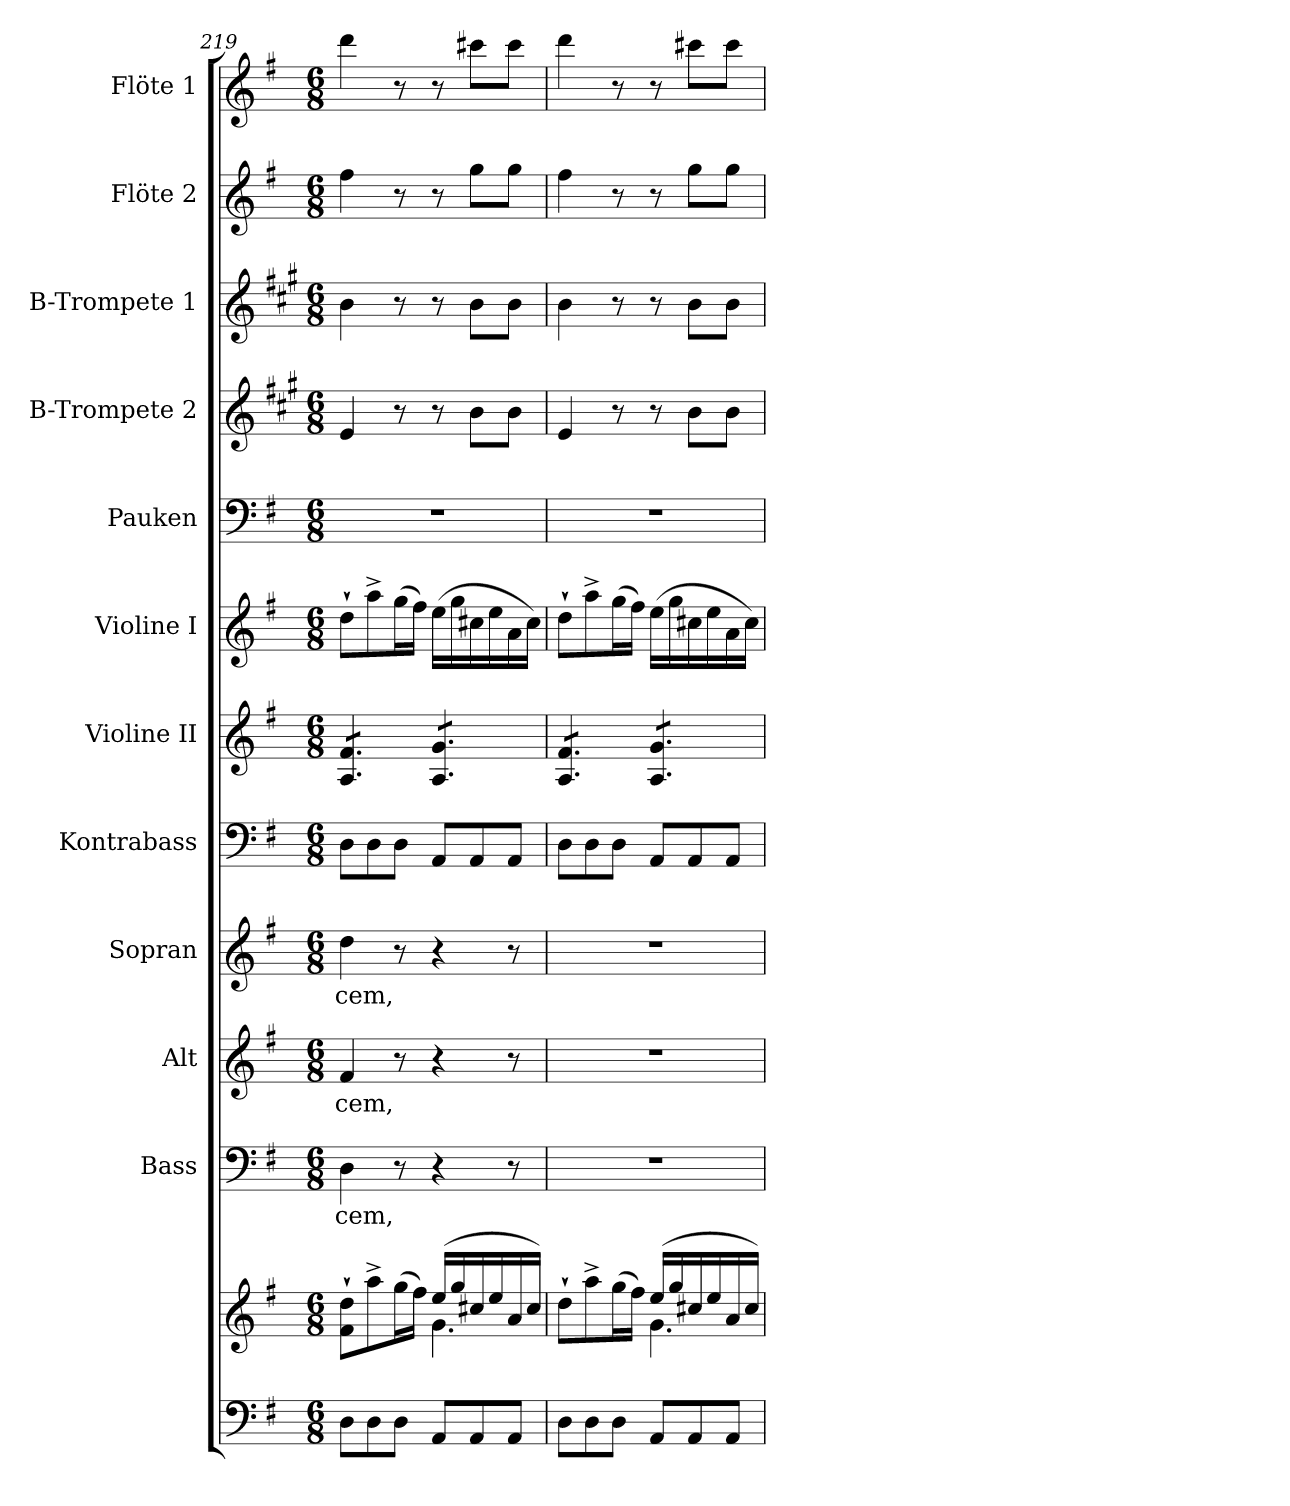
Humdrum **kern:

**kern	**kern	**kern	**text	**kern	**text	**kern	**text	**kern	**kern	**kern	**kern	**kern	**kern	**kern	**kern
*part12	*part12	*part11	*part11	*part10	*part10	*part9	*part9	*part8	*part7	*part6	*part5	*part4	*part3	*part2	*part1
*staff13	*staff12	*staff11	*staff11	*staff10	*staff10	*staff9	*staff9	*staff8	*staff7	*staff6	*staff5	*staff4	*staff3	*staff2	*staff1
*	*	*I"Bass	*	*I"Alt	*	*I"Sopran	*	*I"Kontrabass	*I"Violine II	*I"Violine I	*I"Pauken	*I"B-Trompete 2	*I"B-Trompete 1	*I"Flöte 2	*I"Flöte 1
*	*	*I'B.	*	*I'A.	*	*I'S.	*	*I'Kb.	*I'Vl. II	*I'Vl. I	*I'Pk.	*I'B Trp. 2	*I'B Trp. 1	*I'Fl. 2	*I'Fl. 1
!!LO:PB:g=z
*clefF4	*clefG2	*clefF4	*	*clefG2	*	*clefG2	*	*clefF4	*clefG2	*clefG2	*clefF4	*clefG2	*clefG2	*clefG2	*clefG2
*	*	*	*	*	*	*	*	*ITrd7c12	*	*	*	*ITrd1c2	*ITrd1c2	*	*
*k[f#]	*k[f#]	*k[f#]	*	*k[f#]	*	*k[f#]	*	*k[f#]	*k[f#]	*k[f#]	*k[f#]	*k[f#]	*k[f#]	*k[f#]	*k[f#]
*G:	*G:	*G:	*	*G:	*	*G:	*	*G:	*G:	*G:	*G:	*G:	*G:	*G:	*G:
*M6/8	*M6/8	*M6/8	*	*M6/8	*	*M6/8	*	*M6/8	*M6/8	*M6/8	*M6/8	*M6/8	*M6/8	*M6/8	*M6/8
=219	=219	=219	=219	=219	=219	=219	=219	=219	=219	=219	=219	=219	=219	=219	=219
*	*^	*	*	*	*	*	*	*	*	*	*	*	*	*	*
!	!	!	!	!LO:LY:b	!	!LO:LY:b	!	!LO:LY:b	!	!	!	!	!	!	!	!
*	*	*	*	*	*	*	*	*	*	*tremolo	*	*	*	*	*	*
8D\L	8f#\`> 8dd\`>L	4.ryy	4D\	-cem,	4f#/	-cem,	4dd\	-cem,	8DD\L	8A/ 8f#/L	8dd`>\L	2.r	4d/	4a\	4ff#\	4ddd\
8D\	8aa^>\	.	.	.	.	.	.	.	8DD\	8A/ 8f#/	8aa^>\	.	.	.	.	.
8D\J	(<16gg\L	.	8r	.	8r	.	8r	.	8DD\J	8A/ 8f#/J	(>16gg\L	.	8r	8r	8r	8r
.	16ff#\JJ)	.	.	.	.	.	.	.	.	.	16ff#\JJ)	.	.	.	.	.
8AA/L	(>16ee/LL	4.g\	4r	.	4r	.	4r	.	8AAA/L	8A/ 8g/L	(>16ee\LL	.	8r	8r	8r	8r
.	16gg/	.	.	.	.	.	.	.	.	.	16gg\	.	.	.	.	.
8AA/	16cc#X/	.	.	.	.	.	.	.	8AAA/	8A/ 8g/	16cc#X\	.	8a\L	8a\L	8gg\L	8ccc#X\L
.	16ee/	.	.	.	.	.	.	.	.	.	16ee\	.	.	.	.	.
8AA/J	16a/	.	8r	.	8r	.	8r	.	8AAA/J	8A/ 8g/J	16a\	.	8a\J	8a\J	8gg\J	8ccc#\J
.	16cc#/JJ)	.	.	.	.	.	.	.	.	.	16cc#\JJ)	.	.	.	.	.
=220	=220	=220	=220	=220	=220	=220	=220	=220	=220	=220	=220	=220	=220	=220	=220	=220
8D\L	8dd`>\L	4.ryy	2.r	.	2.r	.	2.r	.	8DD\L	8A/ 8f#/L	8dd`>\L	2.r	4d/	4a\	4ff#\	4ddd\
8D\	8aa^>\	.	.	.	.	.	.	.	8DD\	8A/ 8f#/	8aa^>\	.	.	.	.	.
8D\J	(>16gg\L	.	.	.	.	.	.	.	8DD\J	8A/ 8f#/J	(>16gg\L	.	8r	8r	8r	8r
.	16ff#\JJ)	.	.	.	.	.	.	.	.	.	16ff#\JJ)	.	.	.	.	.
8AA/L	(>16ee/LL	4.g\	.	.	.	.	.	.	8AAA/L	8A/ 8g/L	(>16ee\LL	.	8r	8r	8r	8r
.	16gg/	.	.	.	.	.	.	.	.	.	16gg\	.	.	.	.	.
8AA/	16cc#X/	.	.	.	.	.	.	.	8AAA/	8A/ 8g/	16cc#X\	.	8a\L	8a\L	8gg\L	8ccc#X\L
.	16ee/	.	.	.	.	.	.	.	.	.	16ee\	.	.	.	.	.
8AA/J	16a/	.	.	.	.	.	.	.	8AAA/J	8A/ 8g/J	16a\	.	8a\J	8a\J	8gg\J	8ccc#\J
*	*	*	*	*	*	*	*	*	*	*Xtremolo	*	*	*	*	*	*
.	16cc#/JJ)	.	.	.	.	.	.	.	.	.	16cc#\JJ)	.	.	.	.	.
*	*v	*v	*	*	*	*	*	*	*	*	*	*	*	*	*	*
=	=	=	=	=	=	=	=	=	=	=	=	=	=	=	=
*-	*-	*-	*-	*-	*-	*-	*-	*-	*-	*-	*-	*-	*-	*-	*-
